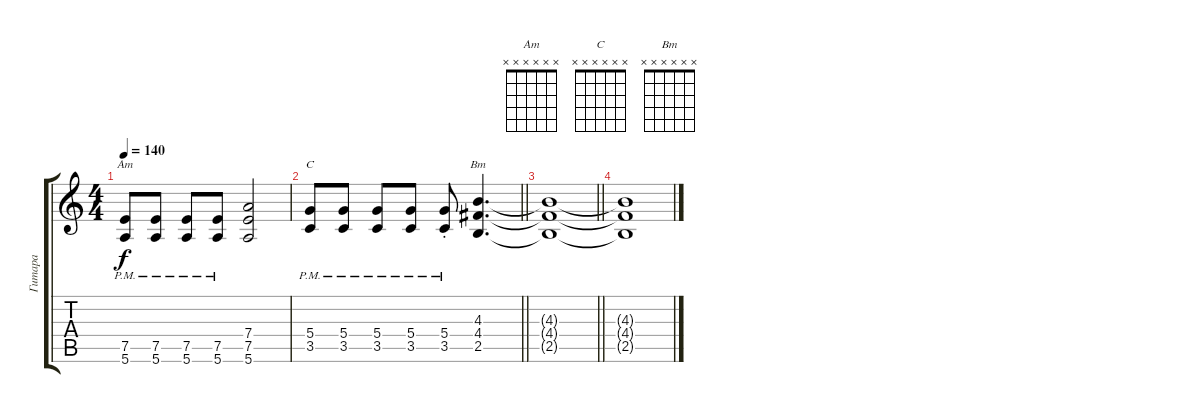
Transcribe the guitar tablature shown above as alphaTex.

\track ("Гитара" "Гитара") {instrument acousticguitarsteel}
\staff {score tabs}
\tuning (E4 B3 G3 D3 A2 E2) {hide}
\chord ("Am" x x x x x x)
\chord ("C" x x x x x x)
\chord ("Bm" x x x x x x)
\ts (4 4)
\tempo 140
\clef g2
\ks c
(7.5{pm} 5.6{pm}).8{ch "Am" dy f} (7.5{pm} 5.6{pm}).8 (7.5{pm} 5.6{pm}).8 (7.5{pm} 5.6{pm}).8 (7.4 7.5 5.6).2 |
\barLineRight lightlight
(5.4{pm} 3.5{pm}).8{ch "C"} (5.4{pm} 3.5{pm}).8 (5.4{pm} 3.5{pm}).8 (5.4{pm} 3.5{pm}).8 (5.4{pm st} 3.5{pm st}).8 (4.3 4.4 2.5).4{d ch "Bm"} |
\barLineRight lightlight
(4.3{t} 4.4{t} 2.5{t}).1{volume 3} |
(4.3{t} 4.4{t} 2.5{t}).1
